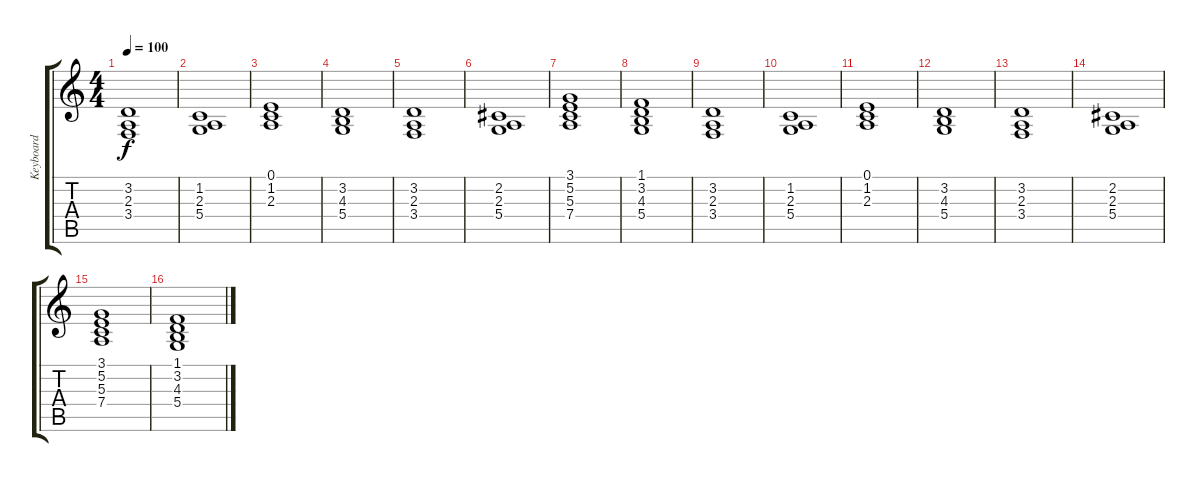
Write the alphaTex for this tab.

\track ("Keyboard" "Keyboard") {instrument electricpiano1}
\staff {score tabs}
\tuning (E4 B3 G3 D3 A2 E2) {hide}
\ts (4 4)
\tempo 100
\clef g2
\ks c
(3.2 2.3 3.4).1{dy f} |
(1.2 2.3 5.4).1 |
(0.1 1.2 2.3).1 |
(3.2 4.3 5.4).1 |
(3.2 2.3 3.4).1 |
(2.2 2.3 5.4).1 |
(3.1 5.2 5.3 7.4).1 |
(1.1 3.2 4.3 5.4).1 |
(3.2 2.3 3.4).1 |
(1.2 2.3 5.4).1 |
(0.1 1.2 2.3).1 |
(3.2 4.3 5.4).1 |
(3.2 2.3 3.4).1 |
(2.2 2.3 5.4).1 |
(3.1 5.2 5.3 7.4).1 |
(1.1 3.2 4.3 5.4).1
